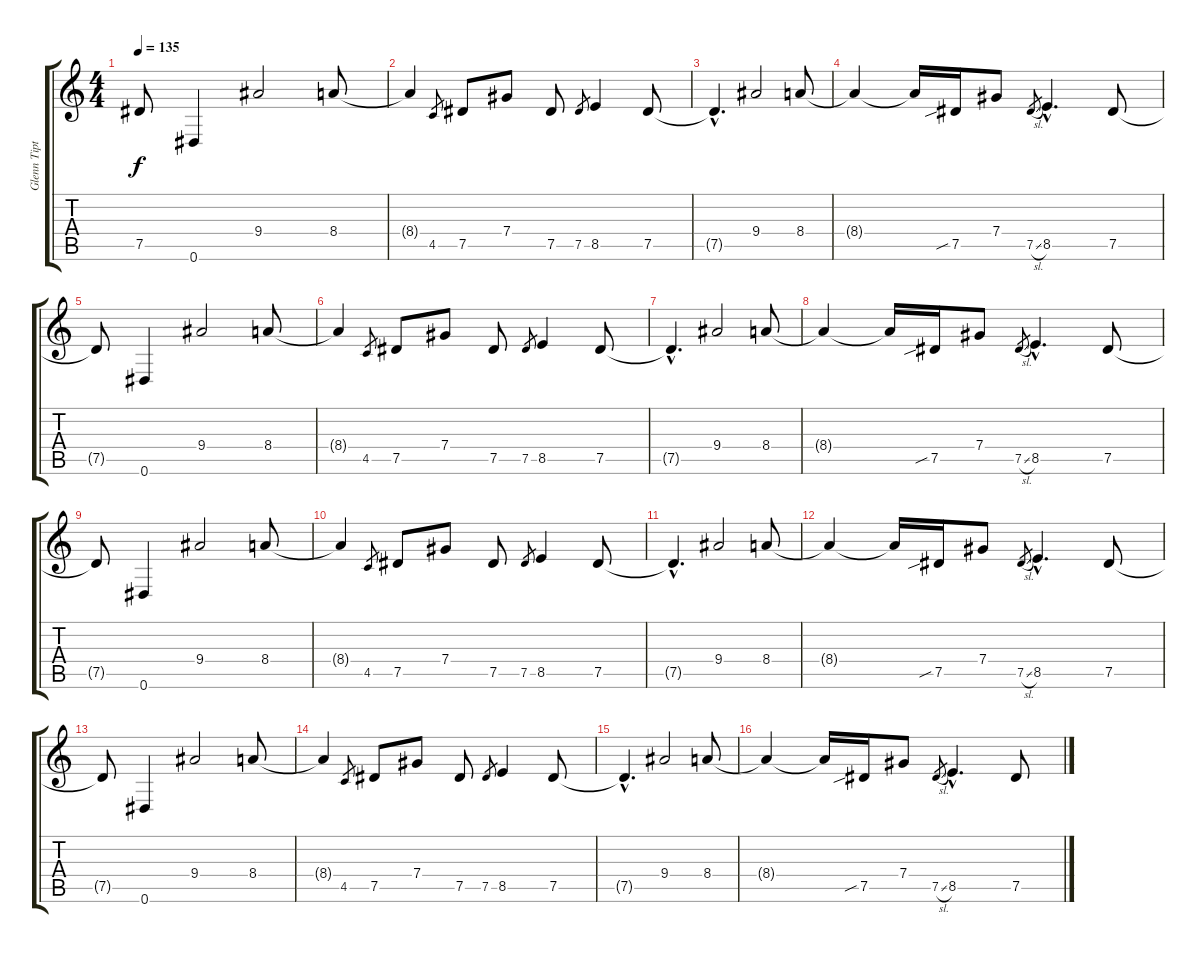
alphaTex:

\track ("Glenn Tipton" "Glenn Tipt") {instrument distortionguitar}
\staff {score tabs}
\tuning (Eb4 Bb3 Gb3 Db3 Ab2 Eb2) {hide}
\ts (4 4)
\tempo 135
\clef g2
\ks c
7.5{t}.8{dy f} 0.6.4{volume 7 instrument electricguitarclean} 9.4.2{volume 12 instrument electricguitarclean} 8.4.8 |
8.4{t}.4 4.5.8{gr} 7.5.8 7.4.8 7.5.8 7.5.8{gr} 8.5.4 7.5.8 |
7.5{hac t}.4{d} 9.4.2 8.4.8 |
8.4{t}.4 8.4{t}.16 7.5{sib}.16 7.4.8 7.5{sl}.8{gr} 8.5{hac}.4{d} 7.5.8 |
7.5{t}.8 0.6.4{volume 7 instrument electricguitarclean} 9.4.2{volume 12 instrument electricguitarclean} 8.4.8 |
8.4{t}.4 4.5.8{gr} 7.5.8 7.4.8 7.5.8 7.5.8{gr} 8.5.4 7.5.8 |
7.5{hac t}.4{d} 9.4.2 8.4.8 |
8.4{t}.4 8.4{t}.16 7.5{sib}.16 7.4.8 7.5{sl}.8{gr} 8.5{hac}.4{d} 7.5.8 |
7.5{t}.8 0.6.4{volume 7 instrument electricguitarclean} 9.4.2{volume 12 instrument electricguitarclean} 8.4.8 |
8.4{t}.4 4.5.8{gr} 7.5.8 7.4.8 7.5.8 7.5.8{gr} 8.5.4 7.5.8 |
7.5{hac t}.4{d} 9.4.2 8.4.8 |
8.4{t}.4 8.4{t}.16 7.5{sib}.16 7.4.8 7.5{sl}.8{gr} 8.5{hac}.4{d} 7.5.8 |
7.5{t}.8 0.6.4{volume 7 instrument electricguitarclean} 9.4.2{volume 12 instrument electricguitarclean} 8.4.8 |
8.4{t}.4 4.5.8{gr} 7.5.8 7.4.8 7.5.8 7.5.8{gr} 8.5.4 7.5.8 |
7.5{hac t}.4{d} 9.4.2 8.4.8 |
8.4{t}.4 8.4{t}.16 7.5{sib}.16 7.4.8 7.5{sl}.8{gr} 8.5{hac}.4{d} 7.5.8
